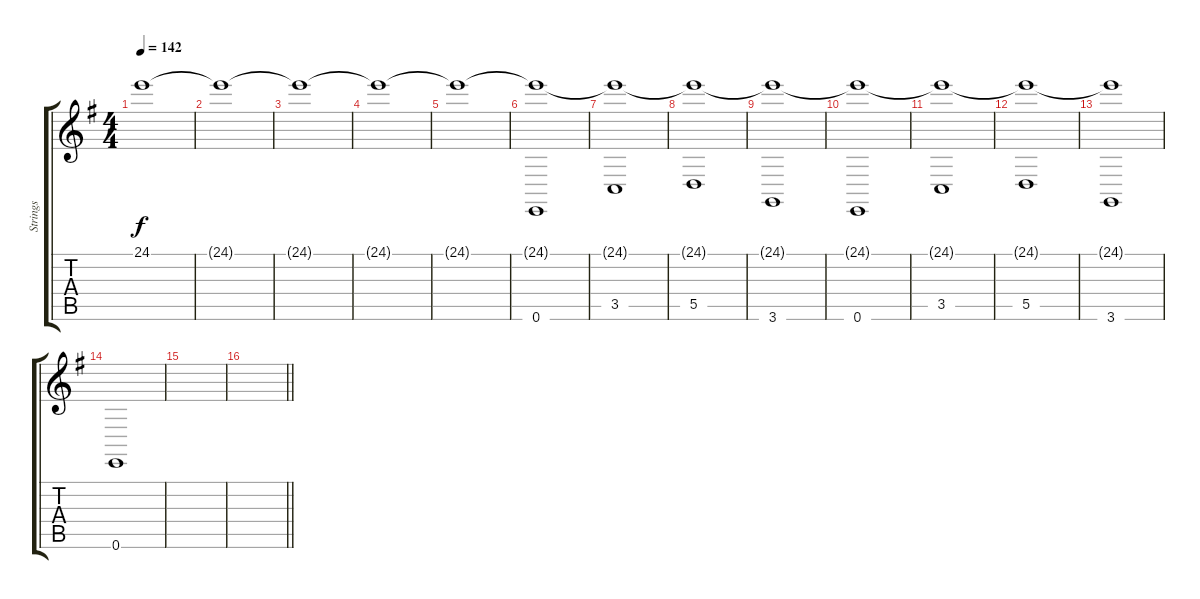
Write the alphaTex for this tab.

\track ("Strings" "Strings") {instrument stringensemble1}
\staff {score tabs}
\tuning (E4 B3 G3 D3 A2 E2) {hide}
\ts (4 4)
\tempo 142
\clef g2
\ks g
24.1{t}.1{dy f} |
24.1{t}.1 |
24.1{t}.1 |
24.1{t}.1 |
24.1{t}.1 |
(24.1{t} 0.6).1 |
(24.1{t} 3.5).1 |
(24.1{t} 5.5).1 |
(24.1{t} 3.6).1 |
(24.1{t} 0.6).1 |
(24.1{t} 3.5).1 |
(24.1{t} 5.5).1 |
(24.1{t} 3.6).1 |
0.6.1 |
|
\barLineRight lightlight
